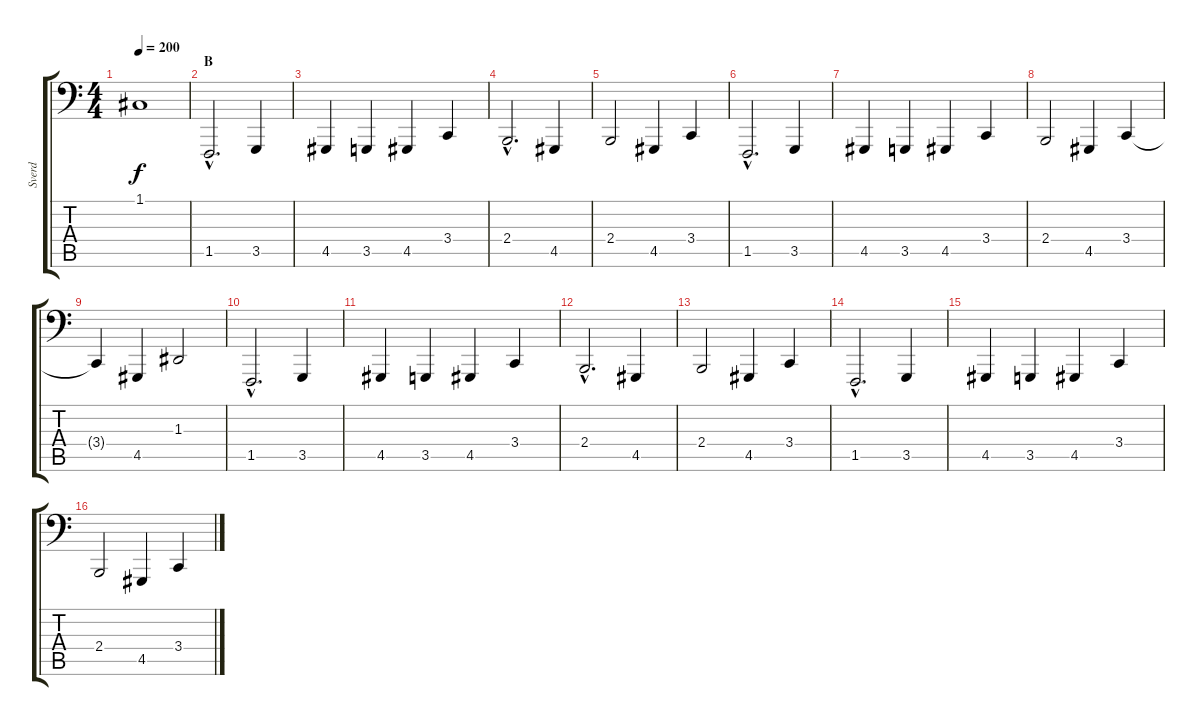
\track ("Sverd" "Sverd") {instrument stringensemble1}
\staff {score tabs}
\tuning (C3 G2 D2 A1 E1 B0) {hide}
\ts (4 4)
\tempo 200
\clef f4
\ks c
1.1.1{dy f} |
\section ("" "B")
1.5{hac}.2{d} 3.5.4 |
4.5.4 3.5.4 4.5.4 3.4.4 |
2.4{hac}.2{d} 4.5.4 |
2.4.2 4.5.4 3.4.4 |
1.5{hac}.2{d} 3.5.4 |
4.5.4 3.5.4 4.5.4 3.4.4 |
2.4.2 4.5.4 3.4.4 |
3.4{t}.4 4.5.4 1.3.2 |
1.5{hac}.2{d} 3.5.4 |
4.5.4 3.5.4 4.5.4 3.4.4 |
2.4{hac}.2{d} 4.5.4 |
2.4.2 4.5.4 3.4.4 |
1.5{hac}.2{d} 3.5.4 |
4.5.4 3.5.4 4.5.4 3.4.4 |
2.4.2 4.5.4 3.4.4
